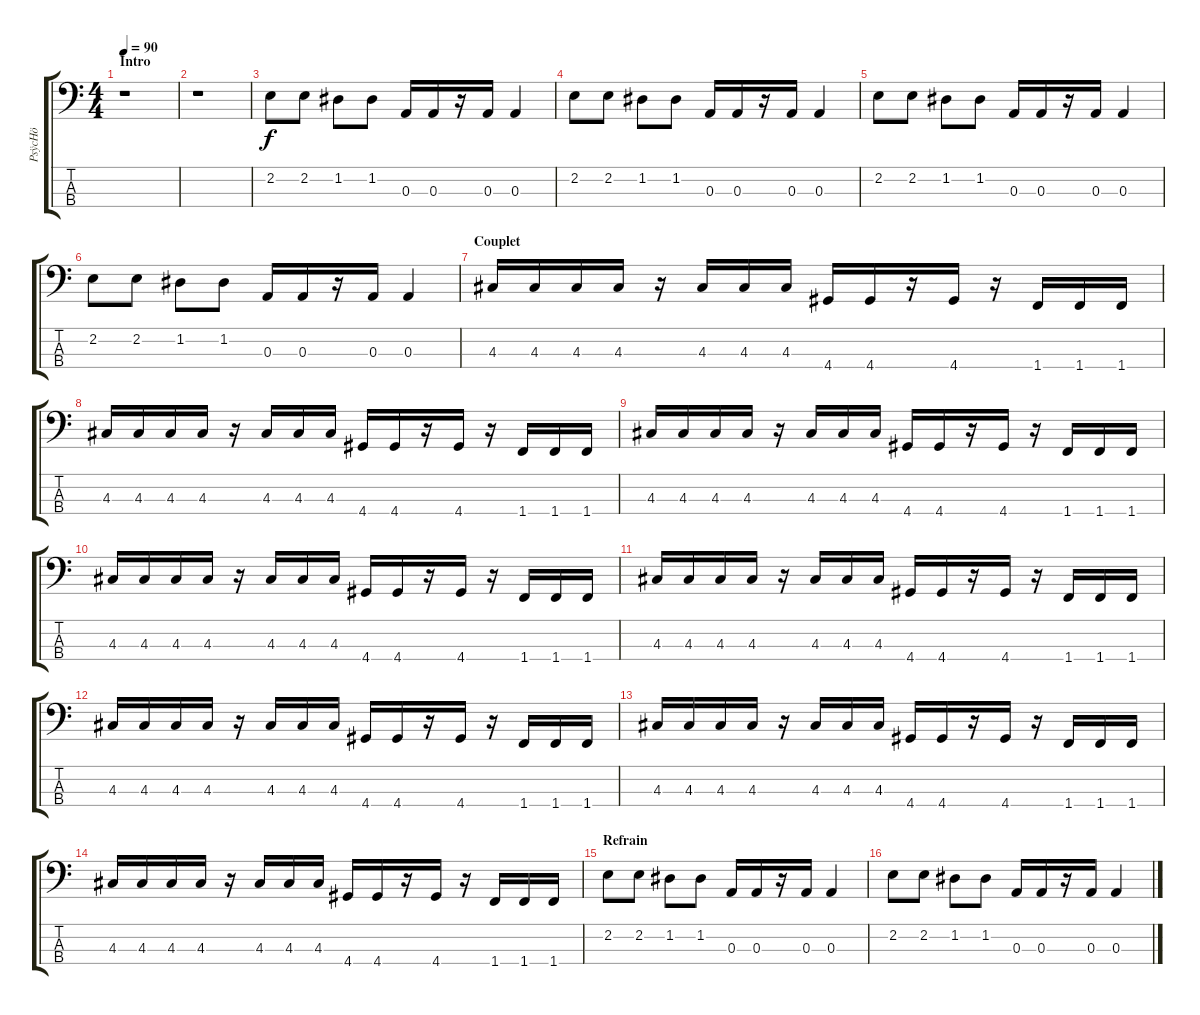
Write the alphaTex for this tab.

\track ("PsÿcHö" "PsÿcHö") {instrument slapbass1}
\staff {score tabs}
\tuning (G2 D2 A1 E1) {hide}
\ts (4 4)
\section ("" "Intro")
\tempo 90
\clef f4
\ks c
r.1{dy f instrument slapbass1} |
r.1 |
2.2.8 2.2.8 1.2.8 1.2.8 0.3.16 0.3.16 r.16 0.3.16 0.3.4 |
2.2.8 2.2.8 1.2.8 1.2.8 0.3.16 0.3.16 r.16 0.3.16 0.3.4 |
2.2.8 2.2.8 1.2.8 1.2.8 0.3.16 0.3.16 r.16 0.3.16 0.3.4 |
2.2.8 2.2.8 1.2.8 1.2.8 0.3.16 0.3.16 r.16 0.3.16 0.3.4 |
\section ("" "Couplet")
4.3.16 4.3.16 4.3.16 4.3.16 r.16 4.3.16 4.3.16 4.3.16 4.4.16 4.4.16 r.16 4.4.16 r.16 1.4.16 1.4.16 1.4.16 |
4.3.16 4.3.16 4.3.16 4.3.16 r.16 4.3.16 4.3.16 4.3.16 4.4.16 4.4.16 r.16 4.4.16 r.16 1.4.16 1.4.16 1.4.16 |
4.3.16 4.3.16 4.3.16 4.3.16 r.16 4.3.16 4.3.16 4.3.16 4.4.16 4.4.16 r.16 4.4.16 r.16 1.4.16 1.4.16 1.4.16 |
4.3.16 4.3.16 4.3.16 4.3.16 r.16 4.3.16 4.3.16 4.3.16 4.4.16 4.4.16 r.16 4.4.16 r.16 1.4.16 1.4.16 1.4.16 |
4.3.16 4.3.16 4.3.16 4.3.16 r.16 4.3.16 4.3.16 4.3.16 4.4.16 4.4.16 r.16 4.4.16 r.16 1.4.16 1.4.16 1.4.16 |
4.3.16 4.3.16 4.3.16 4.3.16 r.16 4.3.16 4.3.16 4.3.16 4.4.16 4.4.16 r.16 4.4.16 r.16 1.4.16 1.4.16 1.4.16 |
4.3.16 4.3.16 4.3.16 4.3.16 r.16 4.3.16 4.3.16 4.3.16 4.4.16 4.4.16 r.16 4.4.16 r.16 1.4.16 1.4.16 1.4.16 |
4.3.16 4.3.16 4.3.16 4.3.16 r.16 4.3.16 4.3.16 4.3.16 4.4.16 4.4.16 r.16 4.4.16 r.16 1.4.16 1.4.16 1.4.16 |
\section ("" "Refrain")
2.2.8 2.2.8 1.2.8 1.2.8 0.3.16 0.3.16 r.16 0.3.16 0.3.4 |
2.2.8 2.2.8 1.2.8 1.2.8 0.3.16 0.3.16 r.16 0.3.16 0.3.4
